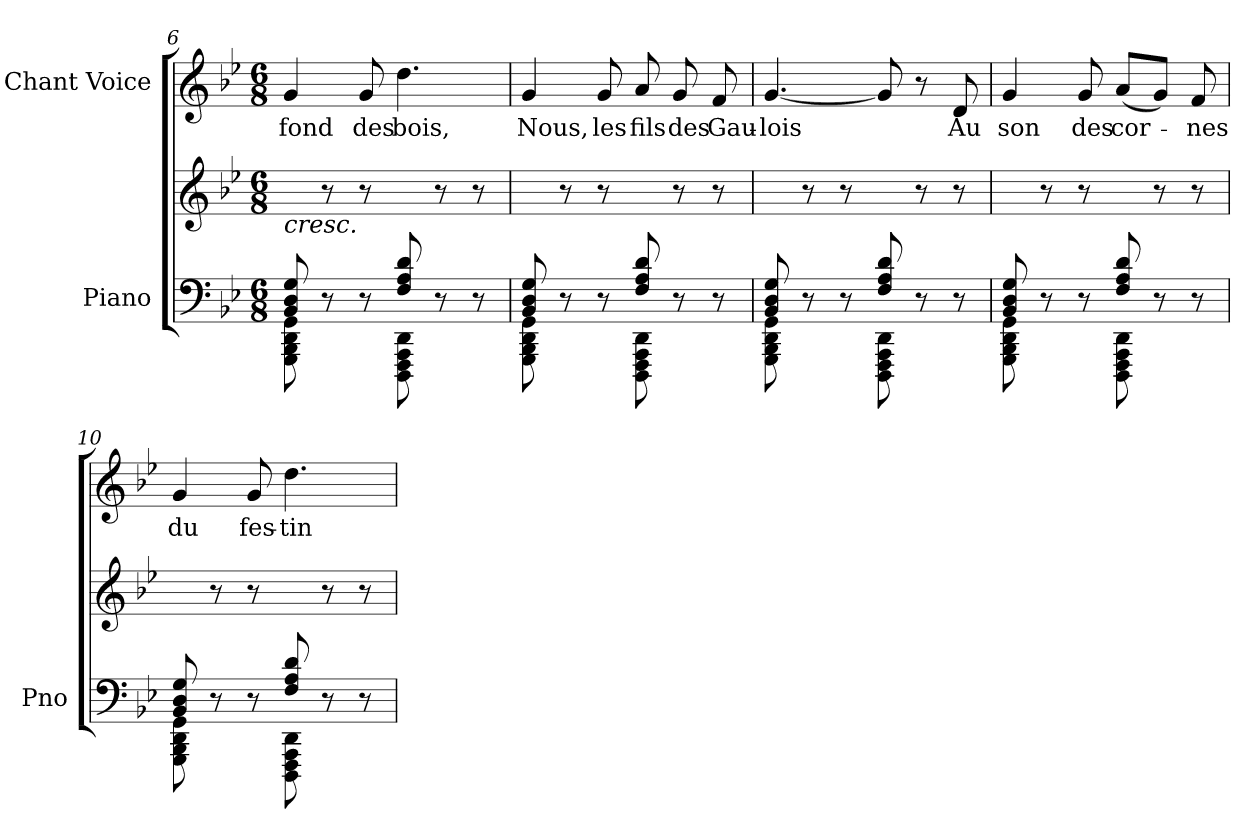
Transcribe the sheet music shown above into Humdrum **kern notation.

**kern	**kern	**kern	**text
*part2	*part2	*part1	*part1
*staff3	*staff2	*staff1	*staff1
*I"Piano	*	*I"Chant Voice	*
*I'Pno	*	*	*
*clefF4	*clefG2	*clefG2	*
*k[b-e-]	*k[b-e-]	*k[b-e-]	*
*M6/8	*M6/8	*M6/8	*
=6	=6	=6	=6
*^	*	*	*
!	!	!LO:TX:b:i:t=cresc.	!	!
!	!	!	!	!LO:LY:b
8BB-/ 8D/ 8G/	8GGG\ 8BBB-\ 8DD\ 8GG\	8ryy	4g/	fond
4ryy	8r	8r	.	.
!	!	!	!	!LO:LY:b
.	8r	8r	8g/	des
!	!	!	!	!LO:LY:b
8F/ 8A/ 8d/	8DDD\ 8FFF\ 8AAA\ 8DD\	8ryy	4.dd\	bois,
4ryy	8r	8r	.	.
.	8r	8r	.	.
=7	=7	=7	=7	=7
!	!	!	!	!LO:LY:b
8BB-/ 8D/ 8G/	8GGG\ 8BBB-\ 8DD\ 8GG\	8ryy	4g/	Nous,
4ryy	8r	8r	.	.
!	!	!	!	!LO:LY:b
.	8r	8r	8g/	les
!	!	!	!	!LO:LY:b
8F/ 8A/ 8d/	8DDD\ 8FFF\ 8AAA\ 8DD\	8ryy	8a/	fils
!	!	!	!	!LO:LY:b
4ryy	8r	8r	8g/	des
!	!	!	!	!LO:LY:b
.	8r	8r	8f/	Gau-
=8	=8	=8	=8	=8
!	!	!	!	!LO:LY:b
8BB-/ 8D/ 8G/	8GGG\ 8BBB-\ 8DD\ 8GG\	8ryy	[4.g/	-lois
4ryy	8r	8r	.	.
.	8r	8r	.	.
8F/ 8A/ 8d/	8DDD\ 8FFF\ 8AAA\ 8DD\	8ryy	8g/]	.
4ryy	8r	8r	8r	.
!	!	!	!	!LO:LY:b
.	8r	8r	8d/	Au
!!LO:LB:g=z
=9	=9	=9	=9	=9
!	!	!	!	!LO:LY:b
8BB-/ 8D/ 8G/	8GGG\ 8BBB-\ 8DD\ 8GG\	8ryy	4g/	son
4ryy	8r	8r	.	.
!	!	!	!	!LO:LY:b
.	8r	8r	8g/	des
!	!	!	!	!LO:LY:b
8F/ 8A/ 8d/	8DDD\ 8FFF\ 8AAA\ 8DD\	8ryy	(8a/L	cor-
4ryy	8r	8r	8g/J)	.
!	!	!	!	!LO:LY:b
.	8r	8r	8f/	-nes
=10	=10	=10	=10	=10
!	!	!	!	!LO:LY:b
8BB-/ 8D/ 8G/	8GGG\ 8BBB-\ 8DD\ 8GG\	8ryy	4g/	du
4ryy	8r	8r	.	.
!	!	!	!	!LO:LY:b
.	8r	8r	8g/	fes-
!	!	!	!	!LO:LY:b
8F/ 8A/ 8d/	8DDD\ 8FFF\ 8AAA\ 8DD\	8ryy	4.dd\	-tin
4ryy	8r	8r	.	.
.	8r	8r	.	.
*v	*v	*	*	*
=	=	=	=
*-	*-	*-	*-
